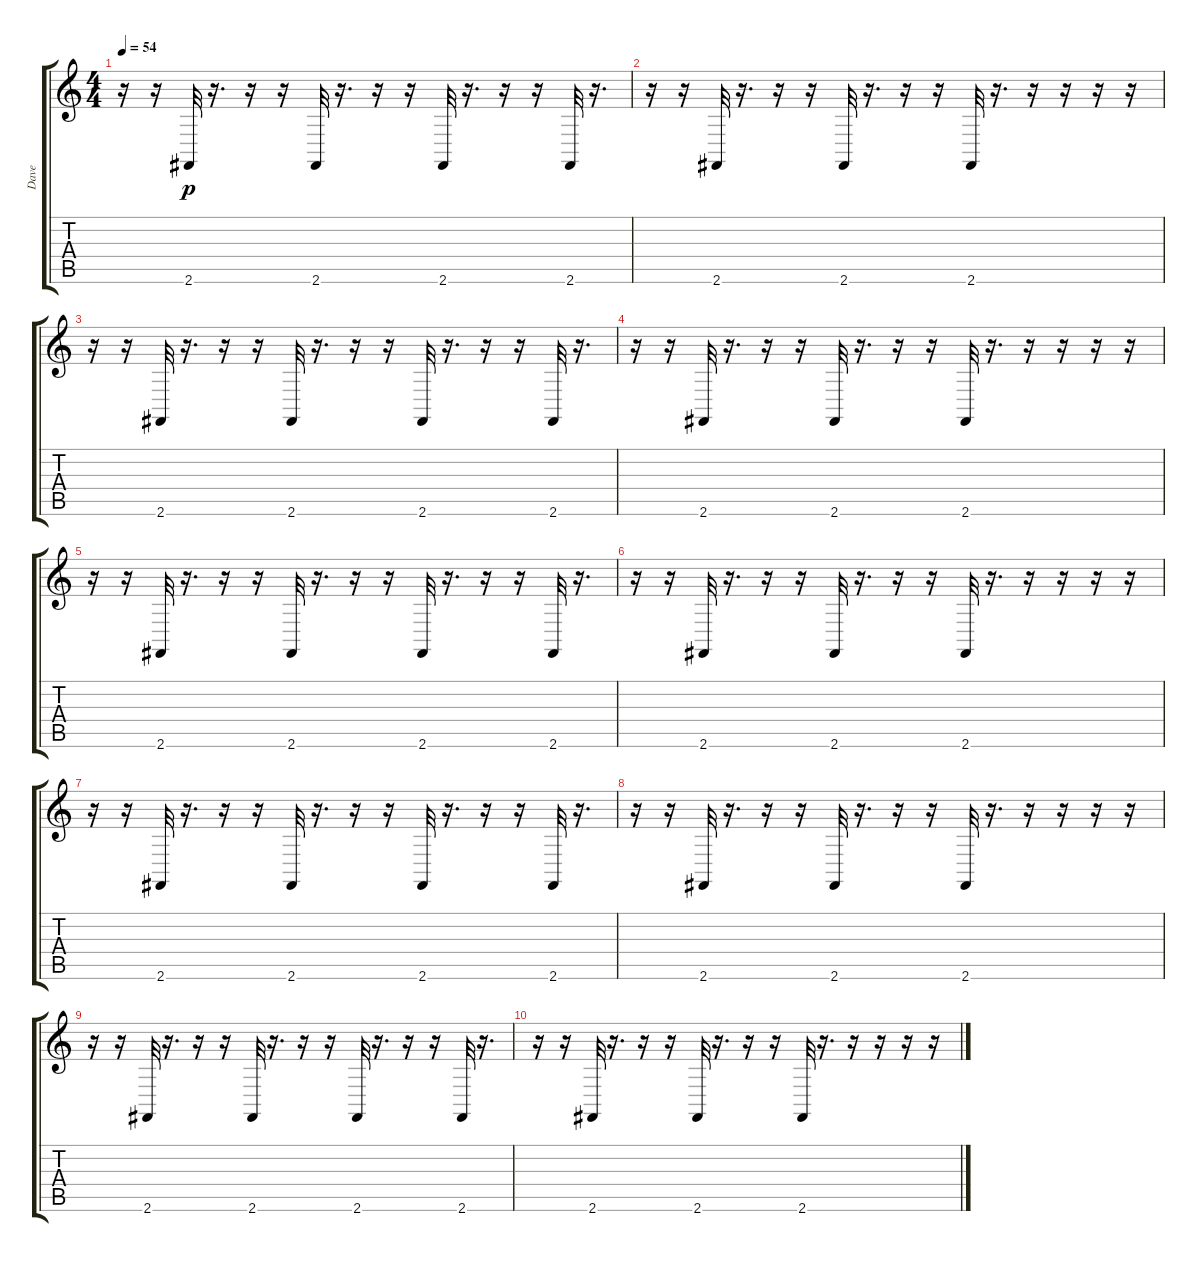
\track ("Dave" "Dave") {instrument acousticgrandpiano}
\staff {score tabs}
\tuning (E4 B3 G3 D3 A2 E2) {hide}
\ts (4 4)
\tempo 54
\clef g2
\ks c
r.16{dy p volume 9} r.16 2.6.32 r.16{d} r.16 r.16 2.6.32 r.16{d} r.16 r.16 2.6.32 r.16{d} r.16 r.16 2.6.32 r.16{d} |
r.16 r.16 2.6.32 r.16{d} r.16 r.16 2.6.32 r.16{d} r.16 r.16 2.6.32 r.16{d} r.16 r.16 r.16 r.16 |
r.16{volume 16} r.16 2.6.32 r.16{d} r.16 r.16 2.6.32 r.16{d} r.16 r.16 2.6.32 r.16{d} r.16 r.16 2.6.32 r.16{d} |
r.16 r.16 2.6.32 r.16{d} r.16 r.16 2.6.32 r.16{d} r.16 r.16 2.6.32 r.16{d} r.16 r.16 r.16 r.16 |
r.16 r.16 2.6.32 r.16{d} r.16 r.16 2.6.32 r.16{d} r.16 r.16 2.6.32 r.16{d} r.16 r.16 2.6.32 r.16{d} |
r.16 r.16 2.6.32 r.16{d} r.16 r.16 2.6.32 r.16{d} r.16 r.16 2.6.32 r.16{d} r.16 r.16 r.16 r.16 |
r.16 r.16 2.6.32 r.16{d} r.16 r.16 2.6.32 r.16{d} r.16 r.16 2.6.32 r.16{d} r.16 r.16 2.6.32 r.16{d} |
r.16 r.16 2.6.32 r.16{d} r.16 r.16 2.6.32 r.16{d} r.16 r.16 2.6.32 r.16{d} r.16 r.16 r.16 r.16 |
r.16{volume 9} r.16 2.6.32 r.16{d} r.16 r.16 2.6.32 r.16{d} r.16 r.16 2.6.32 r.16{d} r.16 r.16 2.6.32 r.16{d} |
r.16 r.16 2.6.32 r.16{d} r.16 r.16 2.6.32 r.16{d} r.16 r.16 2.6.32 r.16{d} r.16 r.16 r.16 r.16
